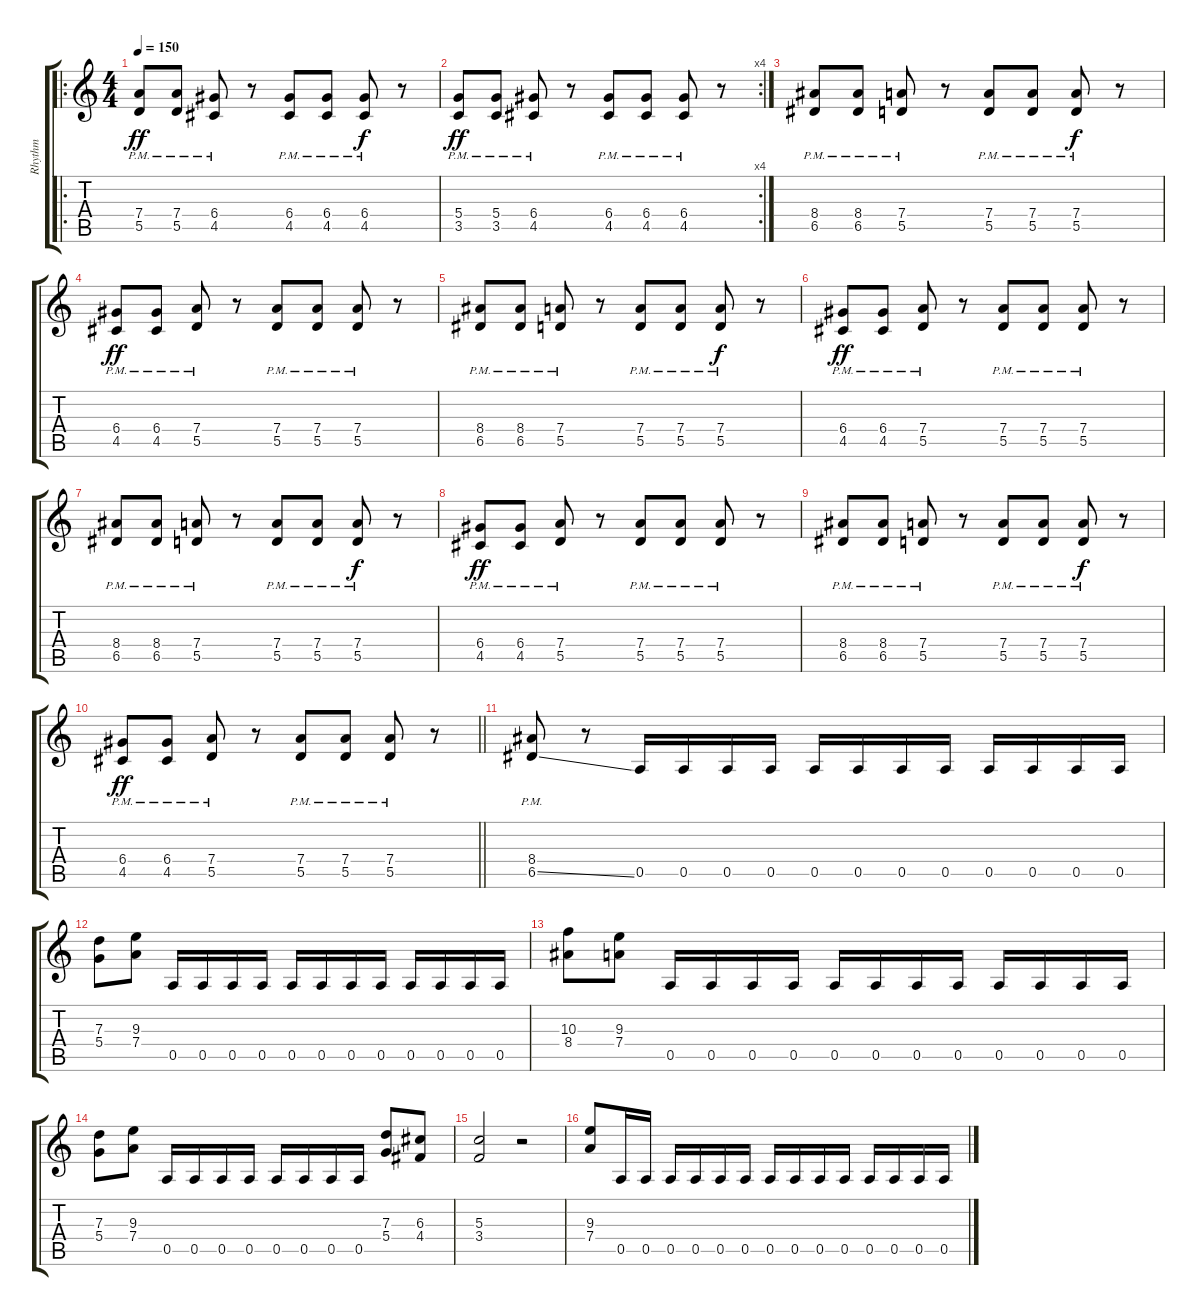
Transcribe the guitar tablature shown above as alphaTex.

\track ("Rhythm" "Rhythm") {instrument overdrivenguitar}
\staff {score tabs}
\tuning (E4 B3 G3 D3 A2 E2) {hide}
\ro
\ts (4 4)
\tempo 150
\clef g2
\ks c
(7.4{pm} 5.5{pm}).8{dy ff} (7.4{pm} 5.5{pm}).8 (6.4{pm} 4.5{pm}).8 r.8 (6.4{pm} 4.5{pm}).8 (6.4{pm} 4.5{pm}).8 (6.4{pm} 4.5{pm}).8{dy f} r.8 |
\rc 4
(5.4{pm} 3.5{pm}).8{dy ff} (5.4{pm} 3.5{pm}).8 (6.4{pm} 4.5{pm}).8 r.8 (6.4{pm} 4.5{pm}).8 (6.4{pm} 4.5{pm}).8 (6.4{pm} 4.5{pm}).8 r.8 |
(8.4{pm} 6.5{pm}).8 (8.4{pm} 6.5{pm}).8 (7.4{pm} 5.5{pm}).8 r.8 (7.4{pm} 5.5{pm}).8 (7.4{pm} 5.5{pm}).8 (7.4{pm} 5.5{pm}).8{dy f} r.8 |
(6.4{pm} 4.5{pm}).8{dy ff} (6.4{pm} 4.5{pm}).8 (7.4{pm} 5.5{pm}).8 r.8 (7.4{pm} 5.5{pm}).8 (7.4{pm} 5.5{pm}).8 (7.4{pm} 5.5{pm}).8 r.8 |
(8.4{pm} 6.5{pm}).8 (8.4{pm} 6.5{pm}).8 (7.4{pm} 5.5{pm}).8 r.8 (7.4{pm} 5.5{pm}).8 (7.4{pm} 5.5{pm}).8 (7.4{pm} 5.5{pm}).8{dy f} r.8 |
(6.4{pm} 4.5{pm}).8{dy ff} (6.4{pm} 4.5{pm}).8 (7.4{pm} 5.5{pm}).8 r.8 (7.4{pm} 5.5{pm}).8 (7.4{pm} 5.5{pm}).8 (7.4{pm} 5.5{pm}).8 r.8 |
(8.4{pm} 6.5{pm}).8 (8.4{pm} 6.5{pm}).8 (7.4{pm} 5.5{pm}).8 r.8 (7.4{pm} 5.5{pm}).8 (7.4{pm} 5.5{pm}).8 (7.4{pm} 5.5{pm}).8{dy f} r.8 |
(6.4{pm} 4.5{pm}).8{dy ff} (6.4{pm} 4.5{pm}).8 (7.4{pm} 5.5{pm}).8 r.8 (7.4{pm} 5.5{pm}).8 (7.4{pm} 5.5{pm}).8 (7.4{pm} 5.5{pm}).8 r.8 |
(8.4{pm} 6.5{pm}).8 (8.4{pm} 6.5{pm}).8 (7.4{pm} 5.5{pm}).8 r.8 (7.4{pm} 5.5{pm}).8 (7.4{pm} 5.5{pm}).8 (7.4{pm} 5.5{pm}).8{dy f} r.8 |
\barLineRight lightlight
(6.4{pm} 4.5{pm}).8{dy ff} (6.4{pm} 4.5{pm}).8 (7.4{pm} 5.5{pm}).8 r.8 (7.4{pm} 5.5{pm}).8 (7.4{pm} 5.5{pm}).8 (7.4{pm} 5.5{pm}).8 r.8 |
(8.4{pm} 6.5{ss pm}).8 r.8 0.5.16 0.5.16 0.5.16 0.5.16 0.5.16 0.5.16 0.5.16 0.5.16 0.5.16 0.5.16 0.5.16 0.5.16 |
(7.3 5.4).8 (9.3 7.4).8 0.5.16 0.5.16 0.5.16 0.5.16 0.5.16 0.5.16 0.5.16 0.5.16 0.5.16 0.5.16 0.5.16 0.5.16 |
(10.3 8.4).8 (9.3 7.4).8 0.5.16 0.5.16 0.5.16 0.5.16 0.5.16 0.5.16 0.5.16 0.5.16 0.5.16 0.5.16 0.5.16 0.5.16 |
(7.3 5.4).8 (9.3 7.4).8 0.5.16 0.5.16 0.5.16 0.5.16 0.5.16 0.5.16 0.5.16 0.5.16 (7.3 5.4).8 (6.3 4.4).8 |
(5.3 3.4).2 r.2 |
(9.3 7.4).8 0.5.16 0.5.16 0.5.16 0.5.16 0.5.16 0.5.16 0.5.16 0.5.16 0.5.16 0.5.16 0.5.16 0.5.16 0.5.16 0.5.16
